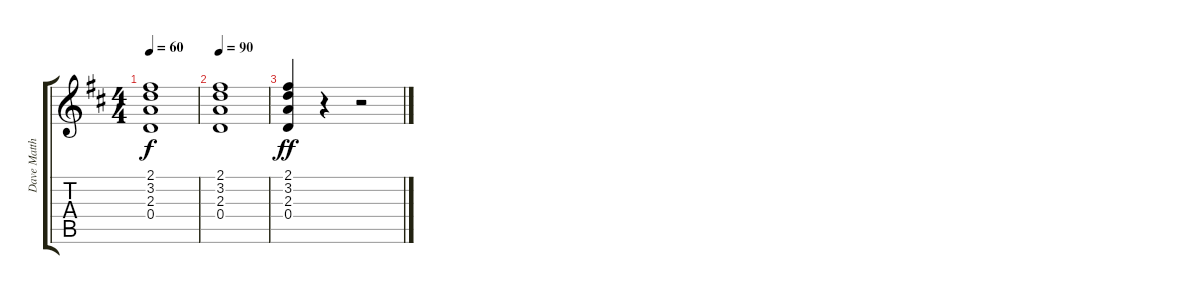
\track ("Dave Matthews" "Dave Matth") {instrument acousticguitarsteel}
\staff {score tabs}
\tuning (E4 B3 G3 D3 A2 E2) {hide}
\ts (4 4)
\tempo 60
\clef g2
\ks d
(2.1{t} 3.2{t} 2.3{t} 0.4{t}).1{dy f} |
\tempo 90
(2.1 3.2 2.3 0.4).1 |
(2.1 3.2 2.3 0.4).4{dy ff} r.4 r.2
